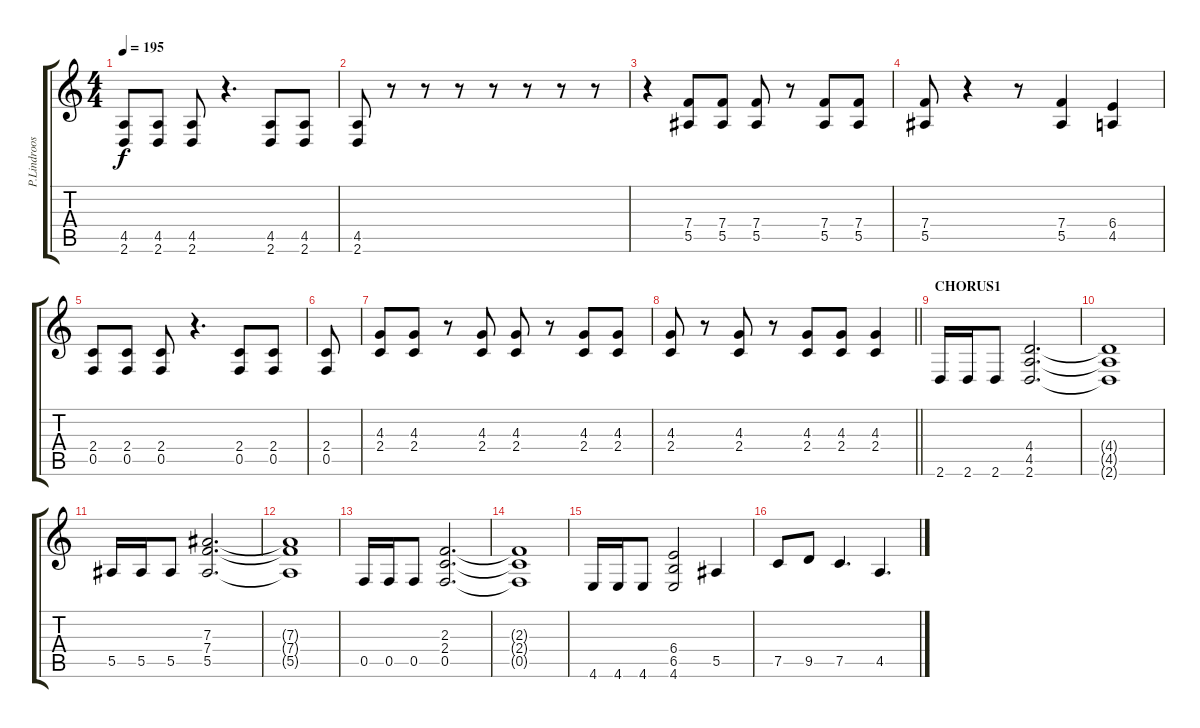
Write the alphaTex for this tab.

\track ("P.Lindroos" "P.Lindroos") {instrument distortionguitar}
\staff {score tabs}
\tuning (C4 G3 Eb3 Bb2 F2 C2) {hide}
\ts (4 4)
\tempo 195
\clef g2
\ks c
(4.5 2.6).8{dy f} (4.5 2.6).8 (4.5 2.6).8 r.4{d} (4.5 2.6).8 (4.5 2.6).8 |
(4.5 2.6).8 r.8 r.8 r.8 r.8 r.8 r.8 r.8 |
r.4 (7.4 5.5).8 (7.4 5.5).8 (7.4 5.5).8 r.8 (7.4 5.5).8 (7.4 5.5).8 |
(7.4 5.5).8 r.4 r.8 (7.4 5.5).4 (6.4 4.5).4 |
(2.4 0.5).8 (2.4 0.5).8 (2.4 0.5).8 r.4{d} (2.4 0.5).8 (2.4 0.5).8 |
(2.4 0.5).8 |
(4.3 2.4).8 (4.3 2.4).8 r.8 (4.3 2.4).8 (4.3 2.4).8 r.8 (4.3 2.4).8 (4.3 2.4).8 |
\barLineRight lightlight
(4.3 2.4).8 r.8 (4.3 2.4).8 r.8 (4.3 2.4).8 (4.3 2.4).8 (4.3 2.4).4 |
\section ("" "CHORUS1")
2.6.16 2.6.16 2.6.8 (4.4 4.5 2.6).2{d} |
(4.4{t} 4.5{t} 2.6{t}).1 |
5.5.16 5.5.16 5.5.8 (7.3 7.4 5.5).2{d} |
(7.3{t} 7.4{t} 5.5{t}).1 |
0.5.16 0.5.16 0.5.8 (2.3 2.4 0.5).2{d} |
(2.3{t} 2.4{t} 0.5{t}).1 |
4.6.16 4.6.16 4.6.8 (6.4 6.5 4.6).2 5.5.4 |
7.5.8 9.5.8 7.5.4{d} 4.5.4{d}
